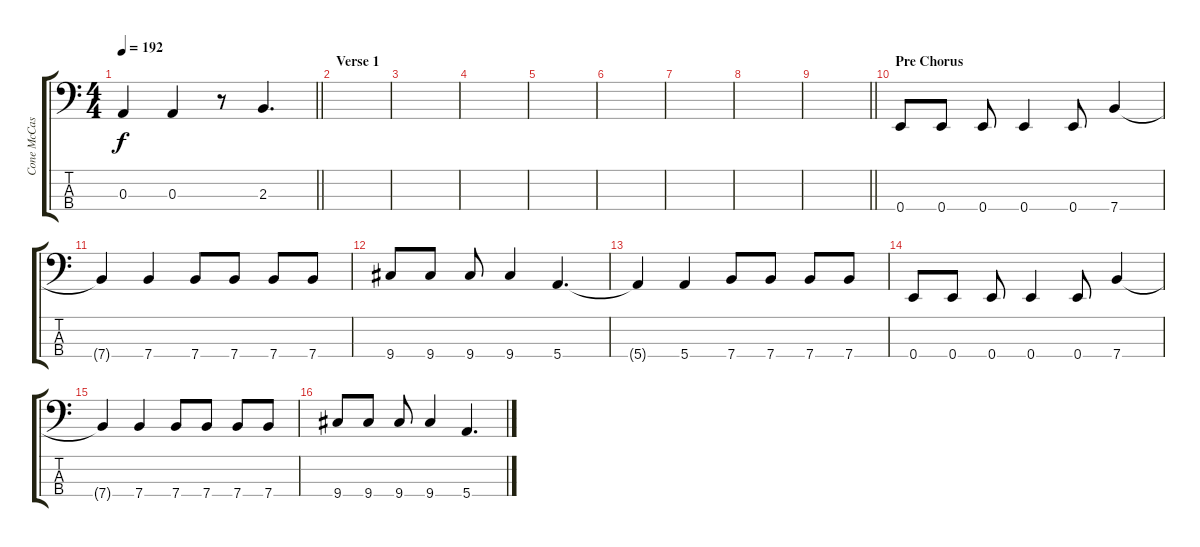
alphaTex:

\track ("Cone McCaslin Bass" "Cone McCas") {instrument electricbassfinger}
\staff {score tabs}
\tuning (G2 D2 A1 E1) {hide}
\ts (4 4)
\tempo 192
\clef f4
\barLineRight lightlight
\ks c
0.3.4{dy f} 0.3.4 r.8 2.3.4{d} |
\section ("" "Verse 1")
|
|
|
|
|
|
|
\barLineRight lightlight
|
\section ("" "Pre Chorus")
0.4.8 0.4.8 0.4.8 0.4.4 0.4.8 7.4.4 |
7.4{t}.4 7.4.4 7.4.8 7.4.8 7.4.8 7.4.8 |
9.4.8 9.4.8 9.4.8 9.4.4 5.4.4{d} |
5.4{t}.4 5.4.4 7.4.8 7.4.8 7.4.8 7.4.8 |
0.4.8 0.4.8 0.4.8 0.4.4 0.4.8 7.4.4 |
7.4{t}.4 7.4.4 7.4.8 7.4.8 7.4.8 7.4.8 |
9.4.8 9.4.8 9.4.8 9.4.4 5.4.4{d}
